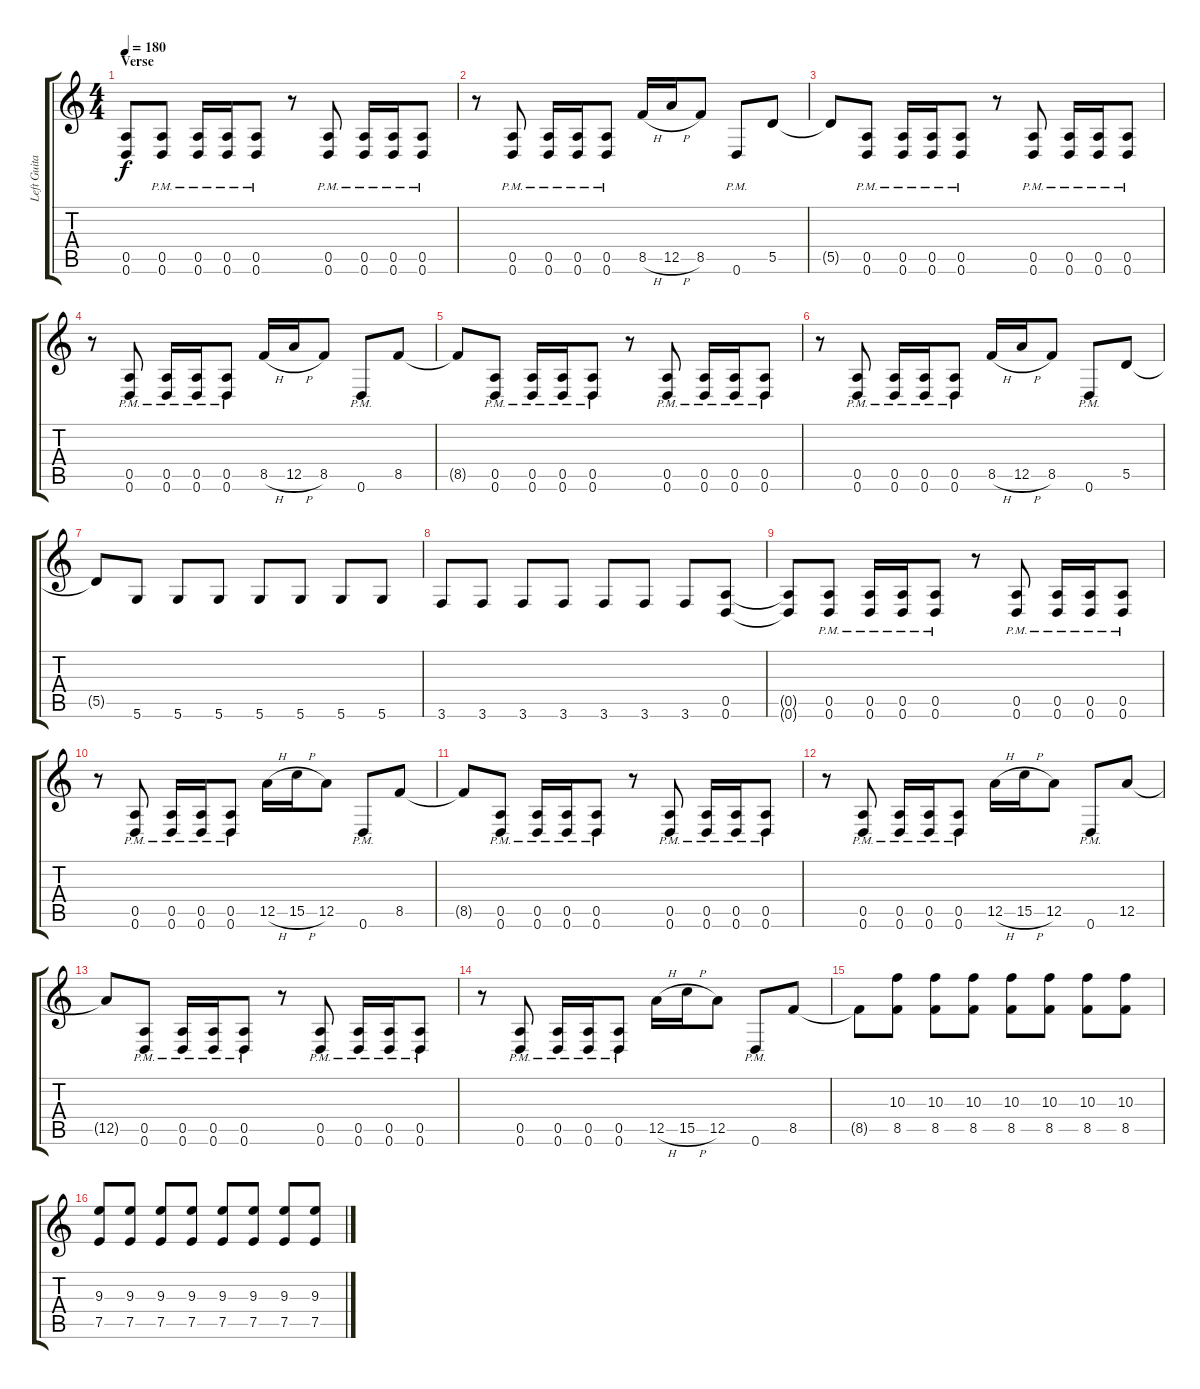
\track ("Left Guitar" "Left Guita") {instrument overdrivenguitar}
\staff {score tabs}
\tuning (E4 B3 G3 D3 A2 D2) {hide}
\ts (4 4)
\section ("" "Verse")
\tempo 180
\clef g2
\ks c
(0.5{t} 0.6{t}).8{dy f} (0.5{pm} 0.6{pm}).8 (0.5{pm} 0.6{pm}).16 (0.5{pm} 0.6{pm}).16 (0.5{pm} 0.6{pm}).8 r.8 (0.5{pm} 0.6{pm}).8 (0.5{pm} 0.6{pm}).16 (0.5{pm} 0.6{pm}).16 (0.5{pm} 0.6{pm}).8 |
r.8 (0.5{pm} 0.6{pm}).8 (0.5{pm} 0.6{pm}).16 (0.5{pm} 0.6{pm}).16 (0.5{pm} 0.6{pm}).8 8.5{h}.16 12.5{h}.16 8.5.8 0.6{pm}.8 5.5.8 |
5.5{t}.8 (0.5{pm} 0.6{pm}).8 (0.5{pm} 0.6{pm}).16 (0.5{pm} 0.6{pm}).16 (0.5{pm} 0.6{pm}).8 r.8 (0.5{pm} 0.6{pm}).8 (0.5{pm} 0.6{pm}).16 (0.5{pm} 0.6{pm}).16 (0.5{pm} 0.6{pm}).8 |
r.8 (0.5{pm} 0.6{pm}).8 (0.5{pm} 0.6{pm}).16 (0.5{pm} 0.6{pm}).16 (0.5{pm} 0.6{pm}).8 8.5{h}.16 12.5{h}.16 8.5.8 0.6{pm}.8 8.5.8 |
8.5{t}.8 (0.5{pm} 0.6{pm}).8 (0.5{pm} 0.6{pm}).16 (0.5{pm} 0.6{pm}).16 (0.5{pm} 0.6{pm}).8 r.8 (0.5{pm} 0.6{pm}).8 (0.5{pm} 0.6{pm}).16 (0.5{pm} 0.6{pm}).16 (0.5{pm} 0.6{pm}).8 |
r.8 (0.5{pm} 0.6{pm}).8 (0.5{pm} 0.6{pm}).16 (0.5{pm} 0.6{pm}).16 (0.5{pm} 0.6{pm}).8 8.5{h}.16 12.5{h}.16 8.5.8 0.6{pm}.8 5.5.8 |
5.5{t}.8 5.6.8 5.6.8 5.6.8 5.6.8 5.6.8 5.6.8 5.6.8 |
3.6.8 3.6.8 3.6.8 3.6.8 3.6.8 3.6.8 3.6.8 (0.5 0.6).8 |
(0.5{t} 0.6{t}).8 (0.5{pm} 0.6{pm}).8 (0.5{pm} 0.6{pm}).16 (0.5{pm} 0.6{pm}).16 (0.5{pm} 0.6{pm}).8 r.8 (0.5{pm} 0.6{pm}).8 (0.5{pm} 0.6{pm}).16 (0.5{pm} 0.6{pm}).16 (0.5{pm} 0.6{pm}).8 |
r.8 (0.5{pm} 0.6{pm}).8 (0.5{pm} 0.6{pm}).16 (0.5{pm} 0.6{pm}).16 (0.5{pm} 0.6{pm}).8 12.5{h}.16 15.5{h}.16 12.5.8 0.6{pm}.8 8.5.8 |
8.5{t}.8 (0.5{pm} 0.6{pm}).8 (0.5{pm} 0.6{pm}).16 (0.5{pm} 0.6{pm}).16 (0.5{pm} 0.6{pm}).8 r.8 (0.5{pm} 0.6{pm}).8 (0.5{pm} 0.6{pm}).16 (0.5{pm} 0.6{pm}).16 (0.5{pm} 0.6{pm}).8 |
r.8 (0.5{pm} 0.6{pm}).8 (0.5{pm} 0.6{pm}).16 (0.5{pm} 0.6{pm}).16 (0.5{pm} 0.6{pm}).8 12.5{h}.16 15.5{h}.16 12.5.8 0.6{pm}.8 12.5.8 |
12.5{t}.8 (0.5{pm} 0.6{pm}).8 (0.5{pm} 0.6{pm}).16 (0.5{pm} 0.6{pm}).16 (0.5{pm} 0.6{pm}).8 r.8 (0.5{pm} 0.6{pm}).8 (0.5{pm} 0.6{pm}).16 (0.5{pm} 0.6{pm}).16 (0.5{pm} 0.6{pm}).8 |
r.8 (0.5{pm} 0.6{pm}).8 (0.5{pm} 0.6{pm}).16 (0.5{pm} 0.6{pm}).16 (0.5{pm} 0.6{pm}).8 12.5{h}.16 15.5{h}.16 12.5.8 0.6{pm}.8 8.5.8 |
8.5{t}.8 (10.3 8.5).8 (10.3 8.5).8 (10.3 8.5).8 (10.3 8.5).8 (10.3 8.5).8 (10.3 8.5).8 (10.3 8.5).8 |
(9.3 7.5).8 (9.3 7.5).8 (9.3 7.5).8 (9.3 7.5).8 (9.3 7.5).8 (9.3 7.5).8 (9.3 7.5).8 (9.3 7.5).8
